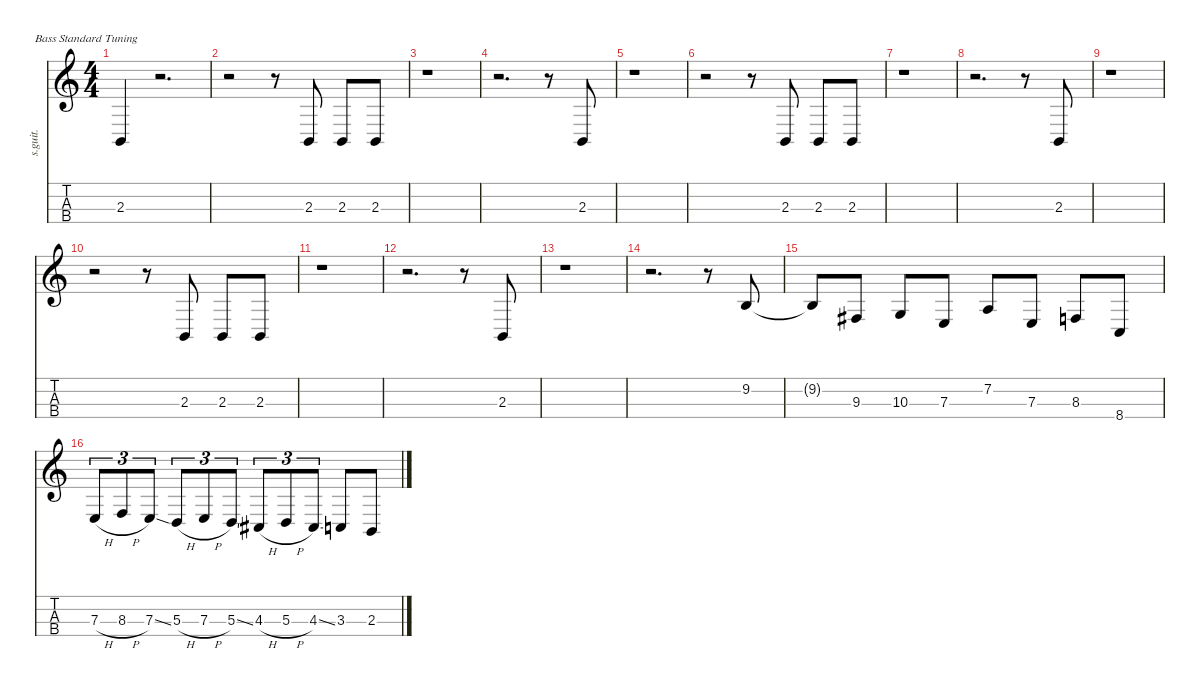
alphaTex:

\defaultSystemsLayout 4
\hideDynamics
\bracketExtendMode nobrackets
\track ("David Ellefson (Bass)" "s.guit.") {instrument electricbasspick}
\staff {score tabs}
\tuning (G2 D2 A1 E1)
\ts (4 4)
\beaming (8 2 2 2 2)
\tempo (196 hide)
\clef g2
\ks c
2.3.4{lyrics (0 "") lyrics (1 "") lyrics (2 "") lyrics (3 "") lyrics (4 "") dy ff instrument electricbasspick} r.2{d} |
r.2 r.8 2.3.8{lyrics (0 "") lyrics (1 "") lyrics (2 "") lyrics (3 "") lyrics (4 "")} 2.3.8{lyrics (0 "") lyrics (1 "") lyrics (2 "") lyrics (3 "") lyrics (4 "")} 2.3.8{lyrics (0 "") lyrics (1 "") lyrics (2 "") lyrics (3 "") lyrics (4 "")} |
r.1 |
r.2{d} r.8 2.3.8{lyrics (0 "") lyrics (1 "") lyrics (2 "") lyrics (3 "") lyrics (4 "")} |
r.1 |
r.2 r.8 2.3.8{lyrics (0 "") lyrics (1 "") lyrics (2 "") lyrics (3 "") lyrics (4 "")} 2.3.8{lyrics (0 "") lyrics (1 "") lyrics (2 "") lyrics (3 "") lyrics (4 "")} 2.3.8{lyrics (0 "") lyrics (1 "") lyrics (2 "") lyrics (3 "") lyrics (4 "")} |
r.1 |
r.2{d} r.8 2.3.8{lyrics (0 "") lyrics (1 "") lyrics (2 "") lyrics (3 "") lyrics (4 "")} |
r.1 |
r.2 r.8 2.3.8{lyrics (0 "") lyrics (1 "") lyrics (2 "") lyrics (3 "") lyrics (4 "")} 2.3.8{lyrics (0 "") lyrics (1 "") lyrics (2 "") lyrics (3 "") lyrics (4 "")} 2.3.8{lyrics (0 "") lyrics (1 "") lyrics (2 "") lyrics (3 "") lyrics (4 "")} |
r.1 |
r.2{d} r.8 2.3.8{lyrics (0 "") lyrics (1 "") lyrics (2 "") lyrics (3 "") lyrics (4 "")} |
r.1 |
r.2{d} r.8 9.2.8{lyrics (0 "") lyrics (1 "") lyrics (2 "") lyrics (3 "") lyrics (4 "")} |
9.2{t}.8{lyrics (0 "") lyrics (1 "") lyrics (2 "") lyrics (3 "") lyrics (4 "")} 9.3{acc #}.8{lyrics (0 "") lyrics (1 "") lyrics (2 "") lyrics (3 "") lyrics (4 "")} 10.3.8{lyrics (0 "") lyrics (1 "") lyrics (2 "") lyrics (3 "") lyrics (4 "")} 7.3.8{lyrics (0 "") lyrics (1 "") lyrics (2 "") lyrics (3 "") lyrics (4 "")} 7.2.8{lyrics (0 "") lyrics (1 "") lyrics (2 "") lyrics (3 "") lyrics (4 "")} 7.3.8{lyrics (0 "") lyrics (1 "") lyrics (2 "") lyrics (3 "") lyrics (4 "")} 8.3.8{lyrics (0 "") lyrics (1 "") lyrics (2 "") lyrics (3 "") lyrics (4 "")} 8.4.8{lyrics (0 "") lyrics (1 "") lyrics (2 "") lyrics (3 "") lyrics (4 "")} |
7.3{h}.8{tu (3 2) lyrics (0 "") lyrics (1 "") lyrics (2 "") lyrics (3 "") lyrics (4 "")} 8.3{h}.8{tu (3 2) lyrics (0 "") lyrics (1 "") lyrics (2 "") lyrics (3 "") lyrics (4 "")} 7.3{ss}.8{tu (3 2) lyrics (0 "") lyrics (1 "") lyrics (2 "") lyrics (3 "") lyrics (4 "")} 5.3{h}.8{tu (3 2) lyrics (0 "") lyrics (1 "") lyrics (2 "") lyrics (3 "") lyrics (4 "")} 7.3{h}.8{tu (3 2) lyrics (0 "") lyrics (1 "") lyrics (2 "") lyrics (3 "") lyrics (4 "")} 5.3{ss}.8{tu (3 2) lyrics (0 "") lyrics (1 "") lyrics (2 "") lyrics (3 "") lyrics (4 "")} 4.3{h acc #}.8{tu (3 2) lyrics (0 "") lyrics (1 "") lyrics (2 "") lyrics (3 "") lyrics (4 "")} 5.3{h}.8{tu (3 2) lyrics (0 "") lyrics (1 "") lyrics (2 "") lyrics (3 "") lyrics (4 "")} 4.3{ss acc #}.8{tu (3 2) lyrics (0 "") lyrics (1 "") lyrics (2 "") lyrics (3 "") lyrics (4 "")} 3.3.8{lyrics (0 "") lyrics (1 "") lyrics (2 "") lyrics (3 "") lyrics (4 "")} 2.3.8{lyrics (0 "") lyrics (1 "") lyrics (2 "") lyrics (3 "") lyrics (4 "")}
